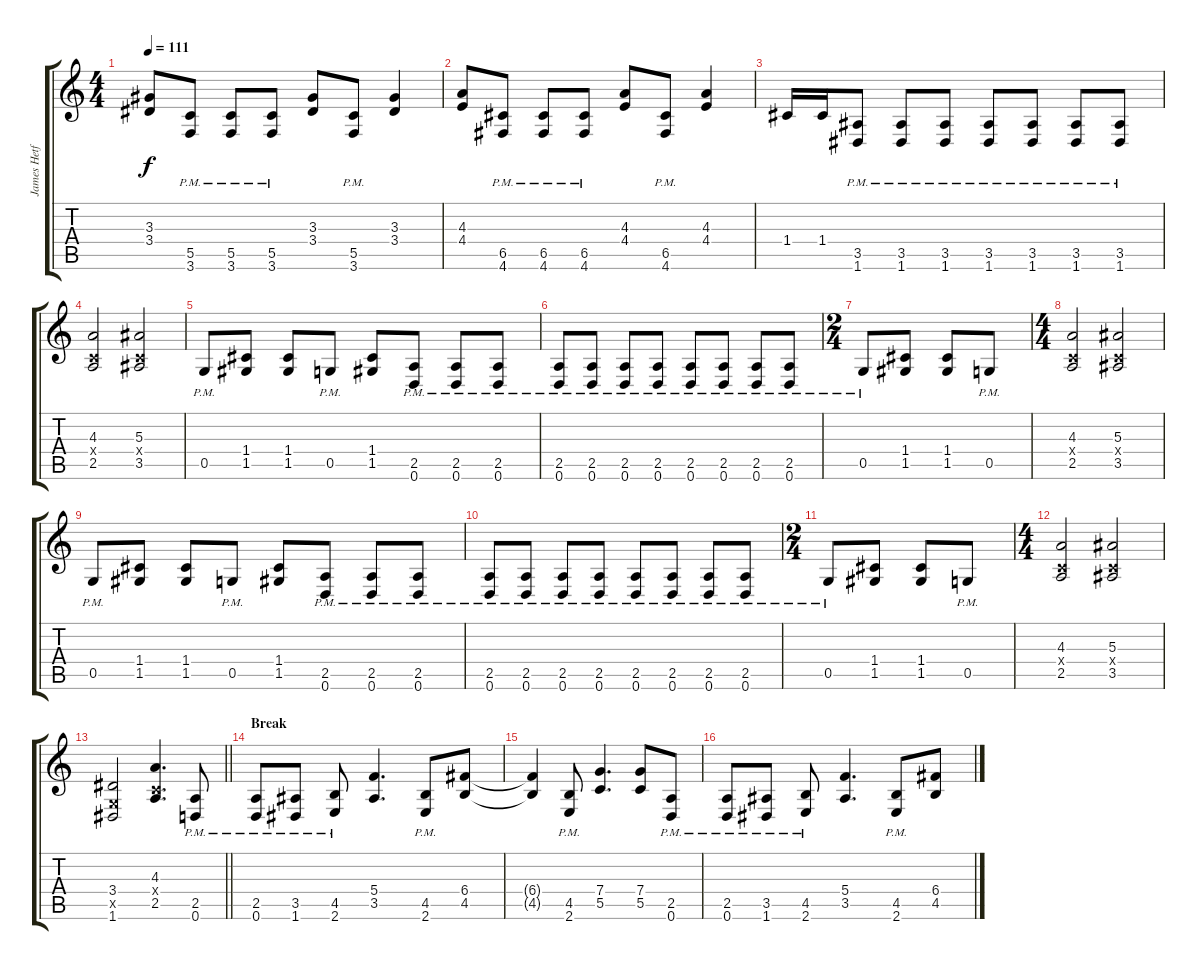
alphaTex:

\track ("James Hetfield (Rhythm)" "James Hetf") {instrument distortionguitar}
\staff {score tabs}
\tuning (D4 A3 F3 C3 G2 D2) {hide}
\ts (4 4)
\tempo 111
\clef g2
\ks c
(3.3 3.4).8{dy f} (5.5{pm} 3.6{pm}).8 (5.5{pm} 3.6{pm}).8 (5.5{pm} 3.6{pm}).8 (3.3 3.4).8 (5.5{pm} 3.6{pm}).8 (3.3 3.4).4 |
(4.3 4.4).8 (6.5{pm} 4.6{pm}).8 (6.5{pm} 4.6{pm}).8 (6.5{pm} 4.6{pm}).8 (4.3 4.4).8 (6.5{pm} 4.6{pm}).8 (4.3 4.4).4 |
1.4.16 1.4.16 (3.5{pm} 1.6{pm}).8 (3.5{pm} 1.6{pm}).8 (3.5{pm} 1.6{pm}).8 (3.5{pm} 1.6{pm}).8 (3.5{pm} 1.6{pm}).8 (3.5{pm} 1.6{pm}).8 (3.5{pm} 1.6{pm}).8 |
(4.3 0.4{x} 2.5).2 (5.3 0.4{x} 3.5).2 |
0.5{pm}.8 (1.4 1.5).8 (1.4 1.5).8 0.5{pm}.8 (1.4 1.5).8 (2.5{pm} 0.6{pm}).8 (2.5{pm} 0.6{pm}).8 (2.5{pm} 0.6{pm}).8 |
(2.5{pm} 0.6{pm}).8 (2.5{pm} 0.6{pm}).8 (2.5{pm} 0.6{pm}).8 (2.5{pm} 0.6{pm}).8 (2.5{pm} 0.6{pm}).8 (2.5{pm} 0.6{pm}).8 (2.5{pm} 0.6{pm}).8 (2.5{pm} 0.6{pm}).8 |
\ts (2 4)
0.5{pm}.8 (1.4 1.5).8 (1.4 1.5).8 0.5{pm}.8 |
\ts (4 4)
(4.3 0.4{x} 2.5).2 (5.3 0.4{x} 3.5).2 |
0.5{pm}.8 (1.4 1.5).8 (1.4 1.5).8 0.5{pm}.8 (1.4 1.5).8 (2.5{pm} 0.6{pm}).8 (2.5{pm} 0.6{pm}).8 (2.5{pm} 0.6{pm}).8 |
(2.5{pm} 0.6{pm}).8 (2.5{pm} 0.6{pm}).8 (2.5{pm} 0.6{pm}).8 (2.5{pm} 0.6{pm}).8 (2.5{pm} 0.6{pm}).8 (2.5{pm} 0.6{pm}).8 (2.5{pm} 0.6{pm}).8 (2.5{pm} 0.6{pm}).8 |
\ts (2 4)
0.5{pm}.8 (1.4 1.5).8 (1.4 1.5).8 0.5{pm}.8 |
\ts (4 4)
(4.3 0.4{x} 2.5).2 (5.3 0.4{x} 3.5).2 |
\barLineRight lightlight
(3.4 0.5{x} 1.6).2 (4.3 0.4{x} 2.5).4{d} (2.5{pm} 0.6{pm}).8 |
\section ("" "Break")
(2.5{pm} 0.6{pm}).8 (3.5{pm} 1.6{pm}).8 (4.5{pm} 2.6{pm}).8 (5.4 3.5).4{d} (4.5{pm} 2.6{pm}).8 (6.4 4.5).8 |
(6.4{t} 4.5{t}).4 (4.5{pm} 2.6{pm}).8 (7.4 5.5).4{d} (7.4 5.5).8 (2.5{pm} 0.6{pm}).8 |
(2.5{pm} 0.6{pm}).8 (3.5{pm} 1.6{pm}).8 (4.5{pm} 2.6{pm}).8 (5.4 3.5).4{d} (4.5{pm} 2.6{pm}).8 (6.4 4.5).8
